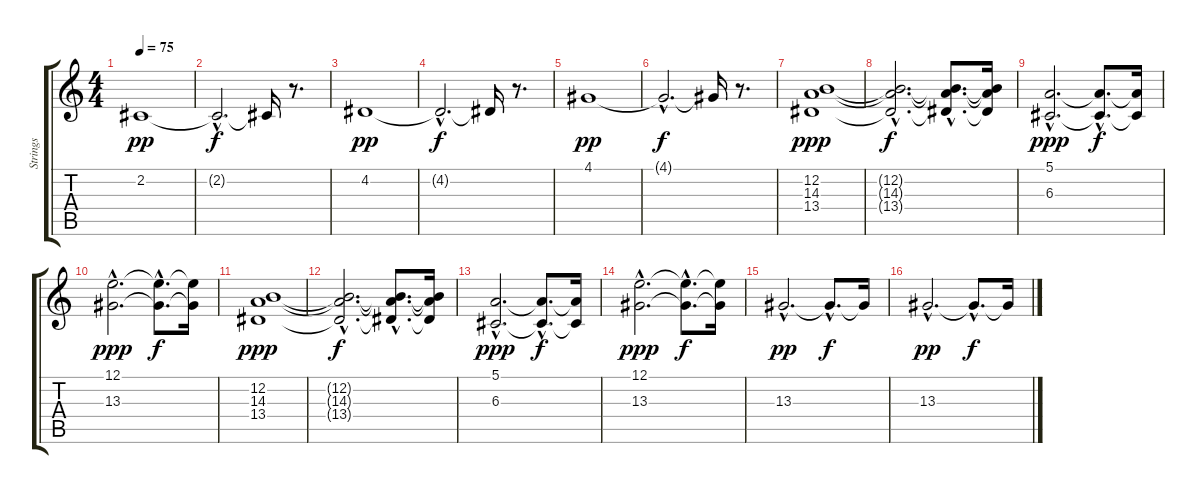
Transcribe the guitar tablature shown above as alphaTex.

\track ("Strings " "Strings ") {instrument stringensemble1}
\staff {score tabs}
\tuning (E4 B3 G3 D3 A2 E2) {hide}
\ts (4 4)
\tempo 75
\clef g2
\ks c
2.2.1{dy pp} |
2.2{hac t}.2{d dy f} 2.2{t}.16 r.8{d} |
4.2.1{dy pp} |
4.2{hac t}.2{d dy f} 4.2{t}.16 r.8{d} |
4.1.1{dy pp} |
4.1{hac t}.2{d dy f} 4.1{t}.16 r.8{d} |
(12.2 14.3 13.4).1{dy ppp} |
(12.2{hac t} 14.3{hac t} 13.4{hac t}).2{d dy f} (12.2{hac t} 14.3{hac t} 13.4{hac t}).8{d} (12.2{t} 14.3{t} 13.4{t}).16 |
(5.1{hac} 6.3{hac}).2{d dy ppp} (5.1{hac t} 6.3{hac t}).8{d dy f} (5.1{t} 6.3{t}).16 |
(12.1{hac} 13.3{hac}).2{d dy ppp} (12.1{hac t} 13.3{hac t}).8{d dy f} (12.1{t} 13.3{t}).16 |
(12.2 14.3 13.4).1{dy ppp} |
(12.2{hac t} 14.3{hac t} 13.4{hac t}).2{d dy f} (12.2{hac t} 14.3{hac t} 13.4{hac t}).8{d} (12.2{t} 14.3{t} 13.4{t}).16 |
(5.1{hac} 6.3{hac}).2{d dy ppp} (5.1{hac t} 6.3{hac t}).8{d dy f} (5.1{t} 6.3{t}).16 |
(12.1{hac} 13.3{hac}).2{d dy ppp} (12.1{hac t} 13.3{hac t}).8{d dy f} (12.1{t} 13.3{t}).16 |
13.3{hac}.2{d dy pp} 13.3{hac t}.8{d dy f} 13.3{t}.16 |
13.3{hac}.2{d dy pp} 13.3{hac t}.8{d dy f} 13.3{t}.16
